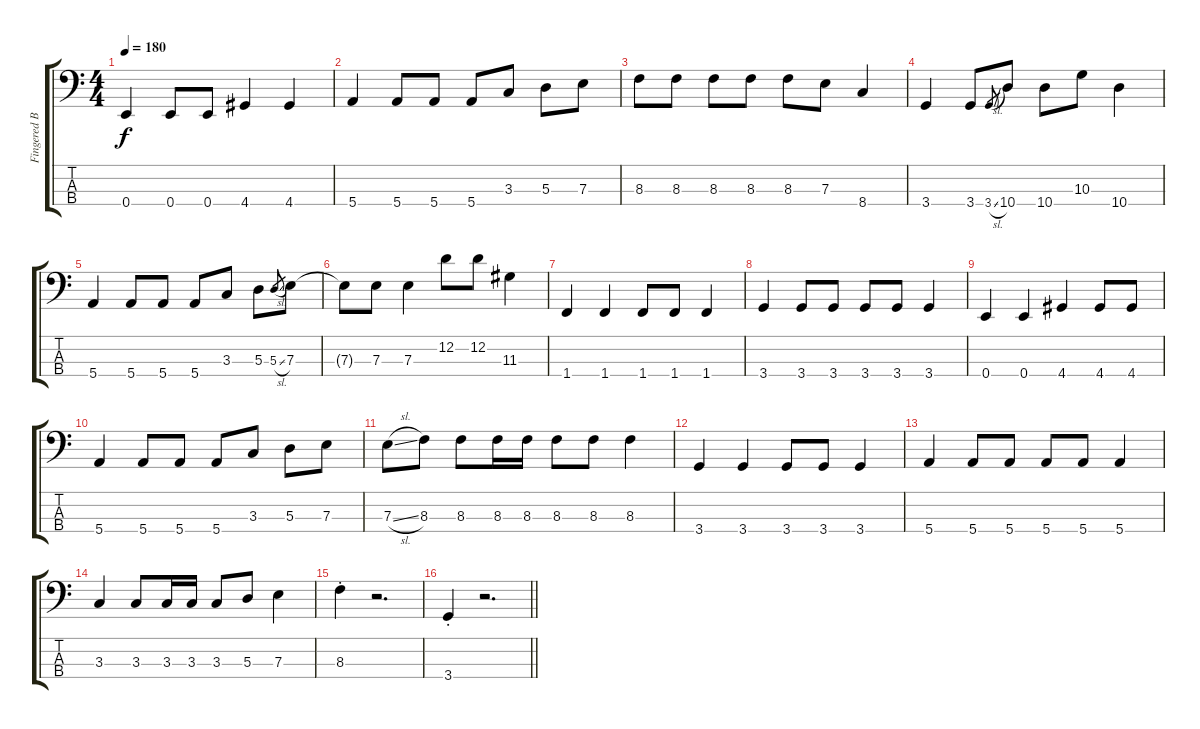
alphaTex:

\track ("Fingered Bass" "Fingered B") {instrument electricbassfinger}
\staff {score tabs}
\tuning (G2 D2 A1 E1) {hide}
\ts (4 4)
\tempo 180
\clef f4
\ks c
0.4.4{dy f} 0.4.8 0.4.8 4.4.4 4.4.4 |
5.4.4 5.4.8 5.4.8 5.4.8 3.3.8 5.3.8 7.3.8 |
8.3.8 8.3.8 8.3.8 8.3.8 8.3.8 7.3.8 8.4.4 |
3.4.4 3.4.8 3.4{sl}.8{gr} 10.4.8 10.4.8 10.3.8 10.4.4 |
5.4.4 5.4.8 5.4.8 5.4.8 3.3.8 5.3.8 5.3{sl}.8{gr} 7.3.8 |
7.3{t}.8 7.3.8 7.3.4 12.2.8 12.2.8 11.3.4 |
1.4.4 1.4.4 1.4.8 1.4.8 1.4.4 |
3.4.4 3.4.8 3.4.8 3.4.8 3.4.8 3.4.4 |
0.4.4 0.4.4 4.4.4 4.4.8 4.4.8 |
5.4.4 5.4.8 5.4.8 5.4.8 3.3.8 5.3.8 7.3.8 |
7.3{sl}.8 8.3.8 8.3.8 8.3.16 8.3.16 8.3.8 8.3.8 8.3.4 |
3.4.4 3.4.4 3.4.8 3.4.8 3.4.4 |
5.4.4 5.4.8 5.4.8 5.4.8 5.4.8 5.4.4 |
3.3.4 3.3.8 3.3.16 3.3.16 3.3.8 5.3.8 7.3.4 |
8.3{st}.4 r.2{d} |
\barLineRight lightlight
3.4{st}.4 r.2{d}
